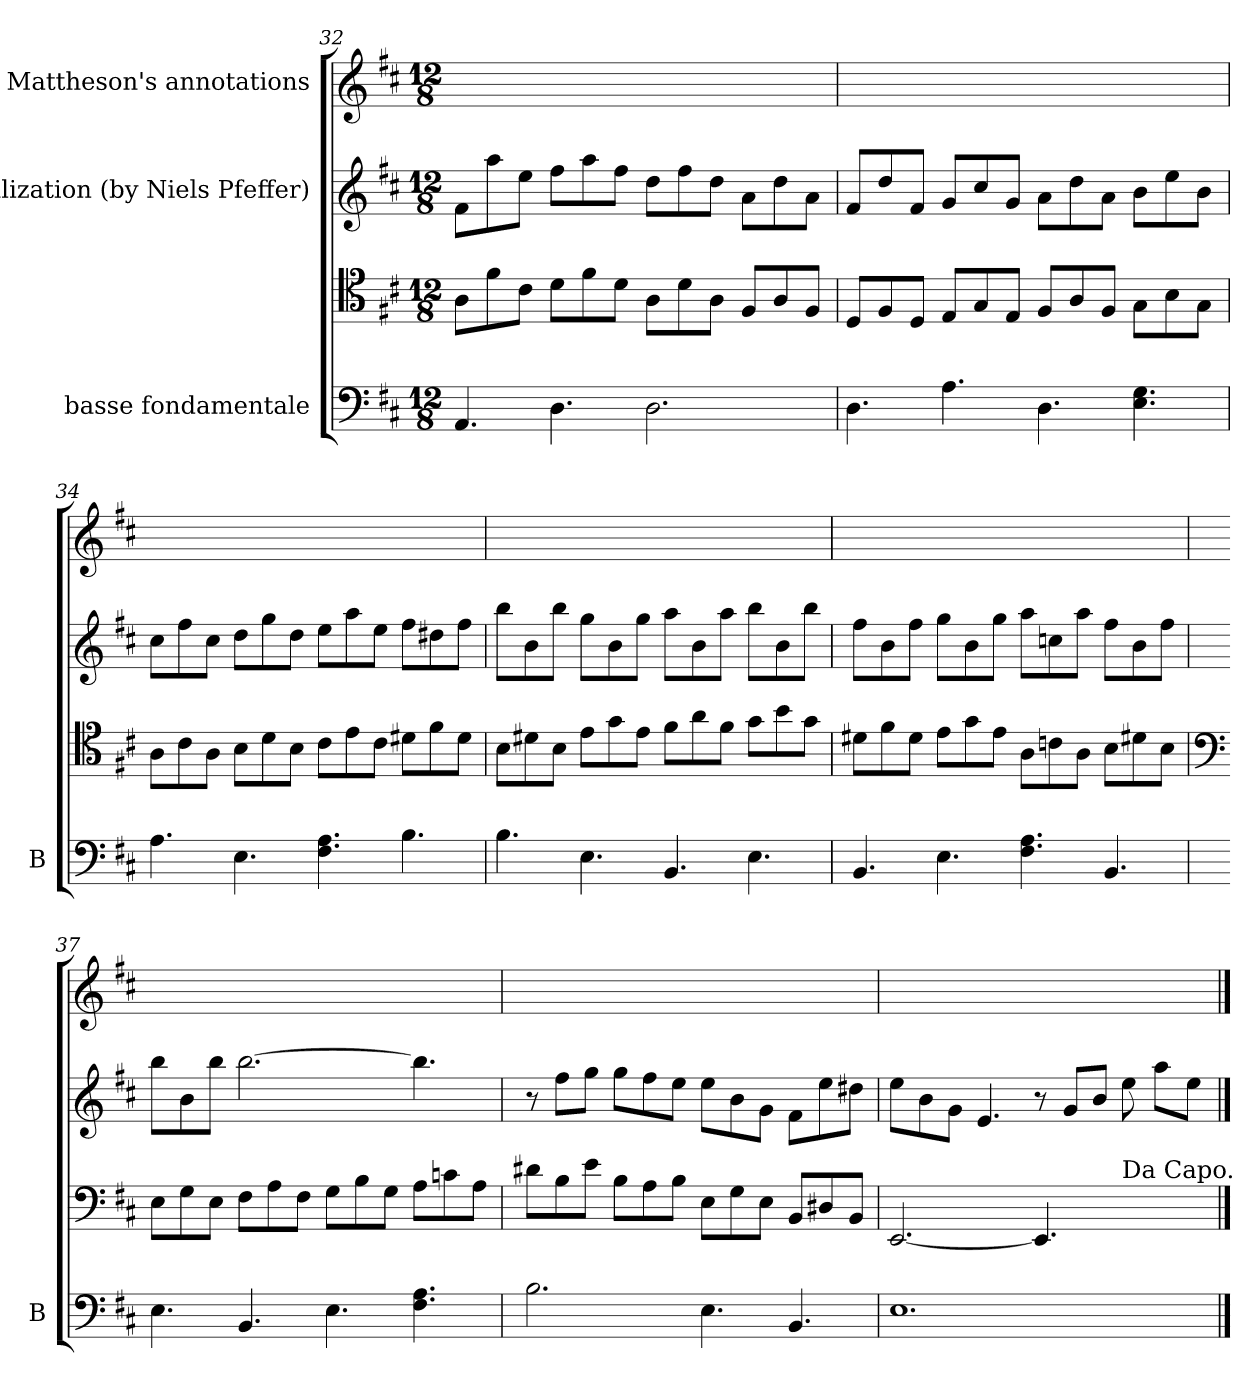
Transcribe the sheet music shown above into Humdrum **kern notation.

**kern	**kern	**kern	**kern
*part4	*part3	*part2	*part1
*staff4	*staff3	*staff2	*staff1
*I"basse fondamentale	*	*I"realization (by Niels Pfeffer)	*I"Mattheson's annotations
*I'B	*	*	*
*clefF4	*clefC4	*clefG2	*clefG2
*k[f#c#]	*k[f#c#]	*k[f#c#]	*k[f#c#]
*D:	*D:	*D:	*D:
*M12/8	*M12/8	*M12/8	*M12/8
=32	=32	=32	=32
4.AA	8AL	8f#L	1.ryy
.	8f#	8aa	.
.	8c#J	8eeJ	.
4.D	8dL	8ff#L	.
.	8f#	8aa	.
.	8dJ	8ff#J	.
2.D	8AL	8ddL	.
.	8d	8ff#	.
.	8AJ	8ddJ	.
.	8F#L	8aL	.
.	8A	8dd	.
.	8F#J	8aJ	.
=33	=33	=33	=33
4.D	8DL	8f#L	1.ryy
.	8F#	8dd	.
.	8DJ	8f#J	.
4.A	8EL	8gL	.
.	8G	8cc#	.
.	8EJ	8gJ	.
4.D	8F#L	8aL	.
.	8A	8dd	.
.	8F#J	8aJ	.
4.E 4.G	8GL	8bL	.
.	8B	8ee	.
.	8GJ	8bJ	.
=34	=34	=34	=34
4.A	8AL	8cc#L	1.ryy
.	8c#	8ff#	.
.	8AJ	8cc#J	.
4.E	8BL	8ddL	.
.	8d	8gg	.
.	8BJ	8ddJ	.
4.F# 4.A	8c#L	8eeL	.
.	8e	8aa	.
.	8c#J	8eeJ	.
4.B	8d#XL	8ff#L	.
.	8f#	8dd#X	.
.	8d#J	8ff#J	.
=35	=35	=35	=35
4.B	8BL	8bbL	1.ryy
.	8d#X	8b	.
.	8BJ	8bbJ	.
4.E	8eL	8ggL	.
.	8g	8b	.
.	8eJ	8ggJ	.
4.BB	8f#L	8aaL	.
.	8a	8b	.
.	8f#J	8aaJ	.
4.E	8gL	8bbL	.
.	8b	8b	.
.	8gJ	8bbJ	.
=36	=36	=36	=36
4.BB	8d#XL	8ff#L	1.ryy
.	8f#	8b	.
.	8d#J	8ff#J	.
4.E	8eL	8ggL	.
.	8g	8b	.
.	8eJ	8ggJ	.
4.F# 4.A	8AL	8aaL	.
.	8cn	8ccn	.
.	8AJ	8aaJ	.
4.BB	8BL	8ff#L	.
.	8d#X	8b	.
.	8BJ	8ff#J	.
=37	=37	=37	=37
*	*clefF4	*	*
4.E	8EL	8bbL	1.ryy
.	8G	8b	.
.	8EJ	8bbJ	.
4.BB	8F#L	[2.bb	.
.	8A	.	.
.	8F#J	.	.
4.E	8GL	.	.
.	8B	.	.
.	8GJ	.	.
4.F# 4.A	8AL	4.bb]	.
.	8cn	.	.
.	8AJ	.	.
=38	=38	=38	=38
2.B	8d#XL	8r	1.ryy
.	8B	8ff#L	.
.	8eJ	8ggJ	.
.	8BL	8ggL	.
.	8A	8ff#	.
.	8BJ	8eeJ	.
4.E	8EL	8eeL	.
.	8G	8b	.
.	8EJ	8gJ	.
4.BB	8BBL	8f#L	.
.	8D#X	8ee	.
.	8BBJ	8dd#XJ	.
=39	=39	=39	=39
1.E	[2.EE	8eeL	1.ryy
.	.	8b	.
.	.	8gJ	.
.	.	4.e	.
.	4.EE]	8r	.
.	.	8gL	.
.	.	8bJ	.
!	!LO:TX:t=Da Capo.	!	!
.	4ryy	8ee	.
.	.	8aaL	.
.	8ryy	8eeJ	.
==	==	==	==
*-	*-	*-	*-
